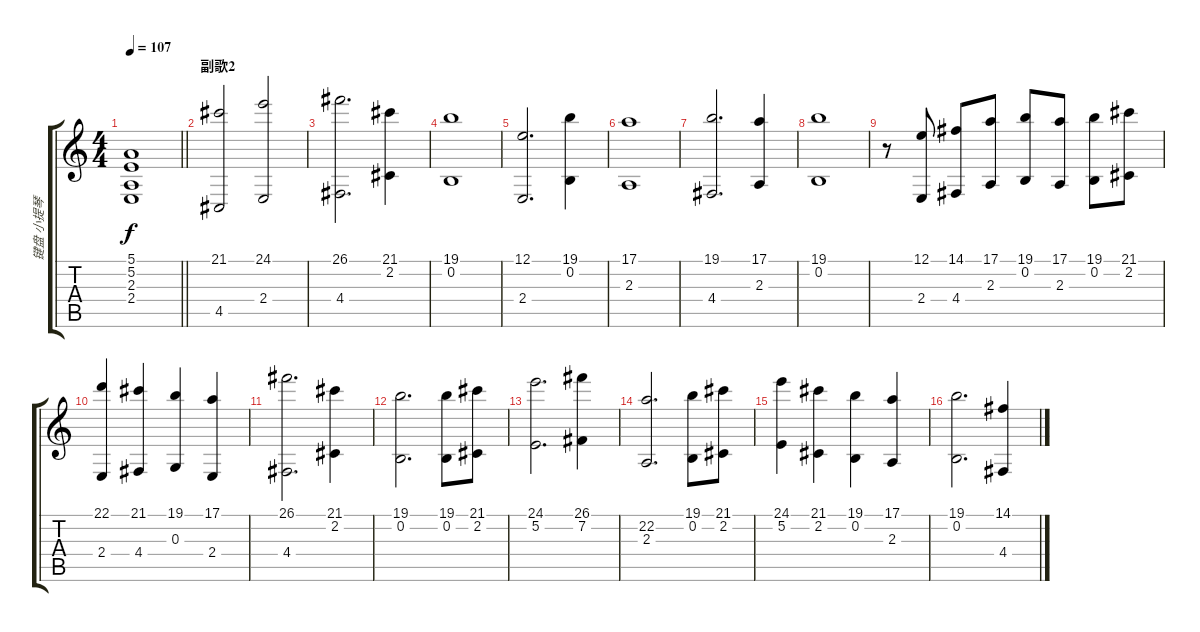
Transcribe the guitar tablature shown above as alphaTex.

\track ("键盘 小提琴" "键盘 小提琴") {instrument stringensemble1}
\staff {score tabs}
\tuning (E4 B3 G3 D3 A2 E2) {hide}
\ts (4 4)
\tempo 107
\clef g2
\barLineRight lightlight
\ks c
(5.1 5.2 2.3 2.4).1{dy f} |
\section ("" "副歌2")
(21.1 4.5).2 (24.1 2.4).2 |
(26.1 4.4).2{d} (21.1 2.2).4 |
(19.1 0.2).1 |
(12.1 2.4).2{d} (19.1 0.2).4 |
(17.1 2.3).1 |
(19.1 4.4).2{d} (17.1 2.3).4 |
(19.1 0.2).1 |
r.8 (12.1 2.4).8 (14.1 4.4).8 (17.1 2.3).8 (19.1 0.2).8 (17.1 2.3).8 (19.1 0.2).8 (21.1 2.2).8 |
(22.1 2.4).4 (21.1 4.4).4 (19.1 0.3).4 (17.1 2.4).4 |
(26.1 4.4).2{d} (21.1 2.2).4 |
(19.1 0.2).2{d} (19.1 0.2).8 (21.1 2.2).8 |
(24.1 5.2).2{d} (26.1 7.2).4 |
(22.2 2.3).2{d} (19.1 0.2).8 (21.1 2.2).8 |
(24.1 5.2).4 (21.1 2.2).4 (19.1 0.2).4 (17.1 2.3).4 |
(19.1 0.2).2{d} (14.1 4.4).4
